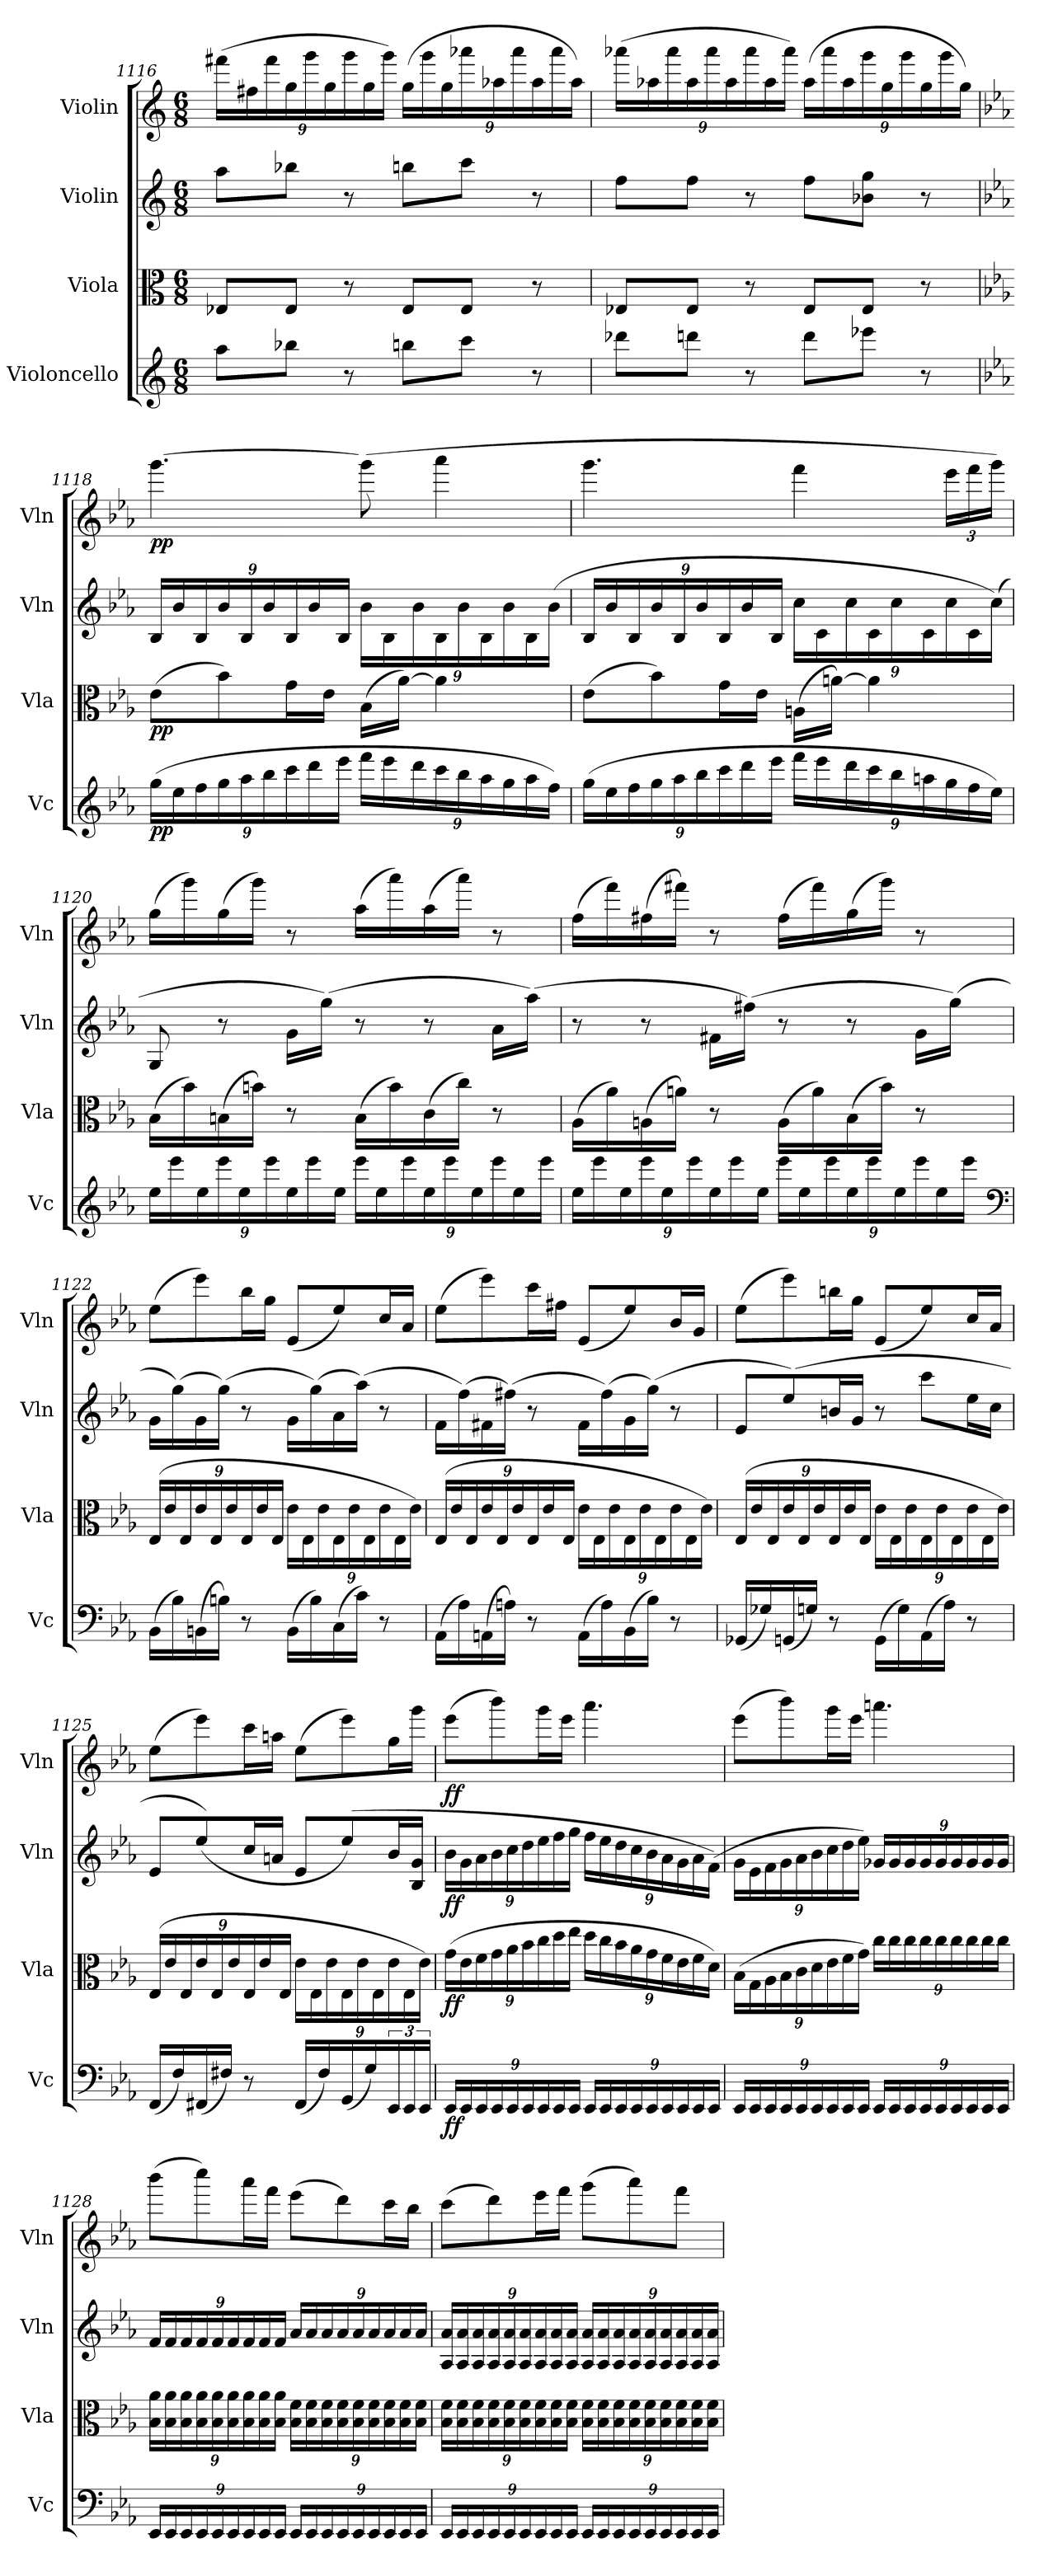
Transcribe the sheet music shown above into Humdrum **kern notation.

**kern	**dynam	**kern	**dynam	**kern	**dynam	**kern	**dynam
*part4	*part4	*part3	*part3	*part2	*part2	*part1	*part1
*staff4	*staff4	*staff3	*staff3	*staff2	*staff2	*staff1	*staff1
*I"Violoncello	*	*I"Viola	*	*I"Violin	*	*I"Violin	*
*I'Vc	*	*I'Vla	*	*I'Vln	*	*I'Vln	*
*clefG2	*	*clefC3	*	*clefG2	*	*clefG2	*
*k[]	*	*k[]	*	*k[]	*	*k[]	*
*M6/8	*	*M6/8	*	*M6/8	*	*M6/8	*
=1116	=1116	=1116	=1116	=1116	=1116	=1116	=1116
8aa\L	.	8E-X/L	.	8aa\L	.	(24fff#X\LL	.
.	.	.	.	.	.	24ff#X\	.
.	.	.	.	.	.	24fff#\	.
8bb-X\J	.	8E-/J	.	8bb-X\J	.	24gg\	.
.	.	.	.	.	.	24ggg\	.
.	.	.	.	.	.	24gg\	.
8r	.	8r	.	8r	.	24ggg\	.
.	.	.	.	.	.	24gg\	.
.	.	.	.	.	.	24ggg\JJ)	.
8bbn\L	.	8E-/L	.	8bbn\L	.	(24gg\LL	.
.	.	.	.	.	.	24ggg\	.
.	.	.	.	.	.	24gg\	.
8ccc\J	.	8E-/J	.	8ccc\J	.	24aaa-X\	.
.	.	.	.	.	.	24aa-X\	.
.	.	.	.	.	.	24aaa-\	.
8r	.	8r	.	8r	.	24aa-\	.
.	.	.	.	.	.	24aaa-\	.
.	.	.	.	.	.	24aa-\JJ)	.
=1117	=1117	=1117	=1117	=1117	=1117	=1117	=1117
8ddd-X\L	.	8E-X/L	.	8ff\L	.	(24aaa-X\LL	.
.	.	.	.	.	.	24aa-X\	.
.	.	.	.	.	.	24aaa-\	.
8dddn\J	.	8E-/J	.	8ff\J	.	24aa-\	.
.	.	.	.	.	.	24aaa-\	.
.	.	.	.	.	.	24aa-\	.
8r	.	8r	.	8r	.	24aaa-\	.
.	.	.	.	.	.	24aa-\	.
.	.	.	.	.	.	24aaa-\JJ)	.
8ddd\L	.	8E-/L	.	8ff\L	.	(24aa-\LL	.
.	.	.	.	.	.	24aaa-\	.
.	.	.	.	.	.	24aa-\	.
8eee-X\J	.	8E-/J	.	8b-X\ 8gg\J	.	24ggg\	.
.	.	.	.	.	.	24gg\	.
.	.	.	.	.	.	24ggg\	.
8r	.	8r	.	8r	.	24gg\	.
.	.	.	.	.	.	24ggg\	.
.	.	.	.	.	.	24gg\JJ)	.
=1118	=1118	=1118	=1118	=1118	=1118	=1118	=1118
*k[b-e-a-]	*	*k[b-e-a-]	*	*k[b-e-a-]	*	*k[b-e-a-]	*
(24gg\LL	pp	(8e-\L	pp	24B-/LL	.	[4.ggg	pp
24ee-\	.	.	.	24b-/	.	.	.
24ff\	.	.	.	24B-/	.	.	.
24gg\	.	8b-\)	.	24b-/	.	.	.
24aa-\	.	.	.	24B-/	.	.	.
24bb-\	.	.	.	24b-/	.	.	.
24ccc\	.	16g\L	.	24B-/	.	.	.
24ddd\	.	.	.	24b-/	.	.	.
.	.	16e-\JJ	.	.	.	.	.
24eee-\JJ	.	.	.	24B-/JJ	.	.	.
24fff\LL	.	(16B-\LL	.	24b-\LL	.	(8ggg]	.
24eee-\	.	.	.	24B-\	.	.	.
.	.	[16a-\JJ)	.	.	.	.	.
24ddd\	.	.	.	24b-\	.	.	.
24ccc\	.	4a-]	.	24B-\	.	4aaa-	.
24bb-\	.	.	.	24b-\	.	.	.
24aa-\	.	.	.	24B-\	.	.	.
24gg\	.	.	.	24b-\	.	.	.
24aa-\	.	.	.	24B-\	.	.	.
24ff\JJ)	.	.	.	(24b-\JJ	.	.	.
=1119	=1119	=1119	=1119	=1119	=1119	=1119	=1119
(24gg\LL	.	(8e-\L	.	24B-/LL	.	4.ggg	.
24ee-\	.	.	.	24b-/	.	.	.
24ff\	.	.	.	24B-/	.	.	.
24gg\	.	8b-\)	.	24b-/	.	.	.
24aa-\	.	.	.	24B-/	.	.	.
24bb-\	.	.	.	24b-/	.	.	.
24ccc\	.	16g\L	.	24B-/	.	.	.
24ddd\	.	.	.	24b-/	.	.	.
.	.	16e-\JJ	.	.	.	.	.
24eee-\JJ	.	.	.	24B-/JJ	.	.	.
24fff\LL	.	(16An\LL	.	24cc\LL	.	4fff	.
24eee-\	.	.	.	24c\	.	.	.
.	.	[16an\JJ)	.	.	.	.	.
24ddd\	.	.	.	24cc\	.	.	.
24ccc\	.	4a]	.	24c\	.	.	.
24bb-\	.	.	.	24cc\	.	.	.
24aan\	.	.	.	24c\	.	.	.
24gg\	.	.	.	24cc\	.	24eee-\LL	.
24ff\	.	.	.	24c\	.	24fff\	.
24ee-\JJ)	.	.	.	(24cc\JJ)	.	24ggg\JJ)	.
=1120	=1120	=1120	=1120	=1120	=1120	=1120	=1120
24ee-\LL	.	(16B-\LL	.	8G	.	(16gg\LL	.
24eee-\	.	.	.	.	.	.	.
.	.	16b-\)	.	.	.	16ggg\)	.
24ee-\	.	.	.	.	.	.	.
24eee-\	.	(16Bn\	.	8r	.	(16gg\	.
24ee-\	.	.	.	.	.	.	.
.	.	16bn\JJ)	.	.	.	16ggg\JJ)	.
24eee-\	.	.	.	.	.	.	.
24ee-\	.	8r	.	16g\LL	.	8r	.
24eee-\	.	.	.	.	.	.	.
.	.	.	.	(16gg\JJ)	.	.	.
24ee-\JJ	.	.	.	.	.	.	.
24eee-\LL	.	(16B\LL	.	8r	.	(16aa-\LL	.
24ee-\	.	.	.	.	.	.	.
.	.	16b\)	.	.	.	16aaa-\)	.
24eee-\	.	.	.	.	.	.	.
24ee-\	.	(16c\	.	8r	.	(16aa-\	.
24eee-\	.	.	.	.	.	.	.
.	.	16cc\JJ)	.	.	.	16aaa-\JJ)	.
24ee-\	.	.	.	.	.	.	.
24eee-\	.	8r	.	16a-\LL	.	8r	.
24ee-\	.	.	.	.	.	.	.
.	.	.	.	(16aa-\JJ)	.	.	.
24eee-\JJ	.	.	.	.	.	.	.
=1121	=1121	=1121	=1121	=1121	=1121	=1121	=1121
24ee-\LL	.	(16A-\LL	.	8r	.	(16ff\LL	.
24eee-\	.	.	.	.	.	.	.
.	.	16a-\)	.	.	.	16fff\)	.
24ee-\	.	.	.	.	.	.	.
24eee-\	.	(16An\	.	8r	.	(16ff#X\	.
24ee-\	.	.	.	.	.	.	.
.	.	16an\JJ)	.	.	.	16fff#X\JJ)	.
24eee-\	.	.	.	.	.	.	.
24ee-\	.	8r	.	16f#X\LL	.	8r	.
24eee-\	.	.	.	.	.	.	.
.	.	.	.	(16ff#X\JJ)	.	.	.
24ee-\JJ	.	.	.	.	.	.	.
24eee-\LL	.	(16A\LL	.	8r	.	(16ff#\LL	.
24ee-\	.	.	.	.	.	.	.
.	.	16a\)	.	.	.	16fff#\)	.
24eee-\	.	.	.	.	.	.	.
24ee-\	.	(16B-\	.	8r	.	(16gg\	.
24eee-\	.	.	.	.	.	.	.
.	.	16b-\JJ)	.	.	.	16ggg\JJ)	.
24ee-\	.	.	.	.	.	.	.
24eee-\	.	8r	.	16g\LL	.	8r	.
24ee-\	.	.	.	.	.	.	.
.	.	.	.	(16gg\JJ)	.	.	.
24eee-\JJ	.	.	.	.	.	.	.
*clefF4	*	*	*	*	*	*	*
=1122	=1122	=1122	=1122	=1122	=1122	=1122	=1122
(16BB-\LL	.	(24E-/LL	.	16g\LL	.	(8ee-\L	.
.	.	24e-/	.	.	.	.	.
16B-\)	.	.	.	(16gg\)	.	.	.
.	.	24E-/	.	.	.	.	.
(16BBn\	.	24e-/	.	16g\	.	8eee-\)	.
.	.	24E-/	.	.	.	.	.
16Bn\JJ)	.	.	.	(16gg\JJ)	.	.	.
.	.	24e-/	.	.	.	.	.
8r	.	24E-/	.	8r	.	16bb-\L	.
.	.	24e-/	.	.	.	.	.
.	.	.	.	.	.	16gg\JJ	.
.	.	24E-/JJ	.	.	.	.	.
(16BB\LL	.	24e-\LL	.	16g\LL	.	(8e-/L	.
.	.	24E-\	.	.	.	.	.
16B\)	.	.	.	(16gg\)	.	.	.
.	.	24e-\	.	.	.	.	.
(16C\	.	24E-\	.	16a-\	.	8ee-/)	.
.	.	24e-\	.	.	.	.	.
16c\JJ)	.	.	.	(16aa-\JJ)	.	.	.
.	.	24E-\	.	.	.	.	.
8r	.	24e-\	.	8r	.	16cc/L	.
.	.	24E-\	.	.	.	.	.
.	.	.	.	.	.	16a-/JJ	.
.	.	24e-\JJ)	.	.	.	.	.
=1123	=1123	=1123	=1123	=1123	=1123	=1123	=1123
(16AA-\LL	.	(24E-/LL	.	16f\LL	.	(8ee-\L	.
.	.	24e-/	.	.	.	.	.
16A-\)	.	.	.	(16ff\)	.	.	.
.	.	24E-/	.	.	.	.	.
(16AAn\	.	24e-/	.	16f#X\	.	8eee-\)	.
.	.	24E-/	.	.	.	.	.
16An\JJ)	.	.	.	(16ff#X\JJ)	.	.	.
.	.	24e-/	.	.	.	.	.
8r	.	24E-/	.	8r	.	16ccc\L	.
.	.	24e-/	.	.	.	.	.
.	.	.	.	.	.	16ff#X\JJ	.
.	.	24E-/JJ	.	.	.	.	.
(16AA\LL	.	24e-\LL	.	16f#\LL	.	(8e-/L	.
.	.	24E-\	.	.	.	.	.
16A\)	.	.	.	(16ff#\)	.	.	.
.	.	24e-\	.	.	.	.	.
(16BB-\	.	24E-\	.	16g\	.	8ee-/)	.
.	.	24e-\	.	.	.	.	.
16B-\JJ)	.	.	.	(16gg\JJ)	.	.	.
.	.	24E-\	.	.	.	.	.
8r	.	24e-\	.	8r	.	16b-/L	.
.	.	24E-\	.	.	.	.	.
.	.	.	.	.	.	16g/JJ	.
.	.	24e-\JJ)	.	.	.	.	.
=1124	=1124	=1124	=1124	=1124	=1124	=1124	=1124
(16GG-X/LL	.	(24E-/LL	.	8e-/L	.	(8ee-\L	.
.	.	24e-/	.	.	.	.	.
16G-X/)	.	.	.	.	.	.	.
.	.	24E-/	.	.	.	.	.
(16GGn/	.	24e-/	.	(8ee-/)	.	8eee-\)	.
.	.	24E-/	.	.	.	.	.
16Gn/JJ)	.	.	.	.	.	.	.
.	.	24e-/	.	.	.	.	.
8r	.	24E-/	.	16bn/L	.	16bbn\L	.
.	.	24e-/	.	.	.	.	.
.	.	.	.	16g/JJ	.	16gg\JJ	.
.	.	24E-/JJ	.	.	.	.	.
(16GG\LL	.	24e-\LL	.	8r	.	(8e-/L	.
.	.	24E-\	.	.	.	.	.
16G\)	.	.	.	.	.	.	.
.	.	24e-\	.	.	.	.	.
(16AA-\	.	24E-\	.	8ccc\L	.	8ee-/)	.
.	.	24e-\	.	.	.	.	.
16A-\JJ)	.	.	.	.	.	.	.
.	.	24E-\	.	.	.	.	.
8r	.	24e-\	.	16ee-\L	.	16cc/L	.
.	.	24E-\	.	.	.	.	.
.	.	.	.	16cc\JJ	.	16a-/JJ	.
.	.	24e-\JJ)	.	.	.	.	.
=1125	=1125	=1125	=1125	=1125	=1125	=1125	=1125
(16FF/LL	.	(24E-/LL	.	8e-/L	.	(8ee-\L	.
.	.	24e-/	.	.	.	.	.
16F/)	.	.	.	.	.	.	.
.	.	24E-/	.	.	.	.	.
(16FF#X/	.	24e-/	.	(8ee-/)	.	8eee-\)	.
.	.	24E-/	.	.	.	.	.
16F#X/JJ)	.	.	.	.	.	.	.
.	.	24e-/	.	.	.	.	.
8r	.	24E-/	.	16cc/L	.	16ccc\L	.
.	.	24e-/	.	.	.	.	.
.	.	.	.	16an/JJ	.	16aan\JJ	.
.	.	24E-/JJ	.	.	.	.	.
(16FF#/LL	.	24e-\LL	.	8e-/L	.	(8ee-\L	.
.	.	24E-\	.	.	.	.	.
16F#/)	.	.	.	.	.	.	.
.	.	24e-\	.	.	.	.	.
(16GG/	.	24E-\	.	(8ee-/)	.	8eee-\)	.
.	.	24e-\	.	.	.	.	.
16G/)	.	.	.	.	.	.	.
.	.	24E-\	.	.	.	.	.
24EE-/	.	24e-\	.	16b-/L	.	16gg\L	.
24EE-/	.	24E-\	.	.	.	.	.
.	.	.	.	16B-/ 16g/JJ	.	16ggg\JJ	.
24EE-/JJ	.	24e-\JJ)	.	.	.	.	.
=1126	=1126	=1126	=1126	=1126	=1126	=1126	=1126
24EE-/LL	ff	(24g\LL	ff	24b-\LL	ff	(8eee-\L	ff
24EE-/	.	24e-\	.	24g\	.	.	.
24EE-/	.	24f\	.	24a-\	.	.	.
24EE-/	.	24g\	.	24b-\	.	8bbb-\)	.
24EE-/	.	24a-\	.	24cc\	.	.	.
24EE-/	.	24b-\	.	24dd\	.	.	.
24EE-/	.	24cc\	.	24ee-\	.	16ggg\L	.
24EE-/	.	24dd\	.	24ff\	.	.	.
.	.	.	.	.	.	16eee-\JJ	.
24EE-/JJ	.	24ee-\JJ	.	24gg\JJ	.	.	.
24EE-/LL	.	24dd\LL	.	24ff\LL	.	4.aaa-	.
24EE-/	.	24cc\	.	24ee-\	.	.	.
24EE-/	.	24b-\	.	24dd\	.	.	.
24EE-/	.	24a-\	.	24cc\	.	.	.
24EE-/	.	24g\	.	24b-\	.	.	.
24EE-/	.	24f\	.	24a-\	.	.	.
24EE-/	.	24e-\	.	24g\	.	.	.
24EE-/	.	24f\	.	24a-\	.	.	.
24EE-/JJ	.	24d\JJ)	.	(24f\JJ)	.	.	.
=1127	=1127	=1127	=1127	=1127	=1127	=1127	=1127
24EE-/LL	.	(24B-\LL	.	24g\LL	.	(8eee-\L	.
24EE-/	.	24G\	.	24e-\	.	.	.
24EE-/	.	24A-\	.	24f\	.	.	.
24EE-/	.	24B-\	.	24g\	.	8bbb-\)	.
24EE-/	.	24c\	.	24a-\	.	.	.
24EE-/	.	24d\	.	24b-\	.	.	.
24EE-/	.	24e-\	.	24cc\	.	16ggg\L	.
24EE-/	.	24f\	.	24dd\	.	.	.
.	.	.	.	.	.	16eee-\JJ	.
24EE-/JJ	.	24g\JJ)	.	24ee-\JJ)	.	.	.
24EE-/LL	.	24cc\LL	.	24g-X/LL	.	4.aaan	.
24EE-/	.	24cc\	.	24g-/	.	.	.
24EE-/	.	24cc\	.	24g-/	.	.	.
24EE-/	.	24cc\	.	24g-/	.	.	.
24EE-/	.	24cc\	.	24g-/	.	.	.
24EE-/	.	24cc\	.	24g-/	.	.	.
24EE-/	.	24cc\	.	24g-/	.	.	.
24EE-/	.	24cc\	.	24g-/	.	.	.
24EE-/JJ	.	24cc\JJ	.	24g-/JJ	.	.	.
=1128	=1128	=1128	=1128	=1128	=1128	=1128	=1128
24EE-/LL	.	24B-\ 24a-\LL	.	24f/LL	.	(8bbb-\L	.
24EE-/	.	24B-\ 24a-\	.	24f/	.	.	.
24EE-/	.	24B-\ 24a-\	.	24f/	.	.	.
24EE-/	.	24B-\ 24a-\	.	24f/	.	8cccc\)	.
24EE-/	.	24B-\ 24a-\	.	24f/	.	.	.
24EE-/	.	24B-\ 24a-\	.	24f/	.	.	.
24EE-/	.	24B-\ 24a-\	.	24f/	.	16aaa-\L	.
24EE-/	.	24B-\ 24a-\	.	24f/	.	.	.
.	.	.	.	.	.	16fff\JJ	.
24EE-/JJ	.	24B-\ 24a-\JJ	.	24f/JJ	.	.	.
24EE-/LL	.	24B-\ 24f\LL	.	24a-/LL	.	(8eee-\L	.
24EE-/	.	24B-\ 24f\	.	24a-/	.	.	.
24EE-/	.	24B-\ 24f\	.	24a-/	.	.	.
24EE-/	.	24B-\ 24f\	.	24a-/	.	8ddd\)	.
24EE-/	.	24B-\ 24f\	.	24a-/	.	.	.
24EE-/	.	24B-\ 24f\	.	24a-/	.	.	.
24EE-/	.	24B-\ 24f\	.	24a-/	.	16ccc\L	.
24EE-/	.	24B-\ 24f\	.	24a-/	.	.	.
.	.	.	.	.	.	16bb-\JJ	.
24EE-/JJ	.	24B-\ 24f\JJ	.	24a-/JJ	.	.	.
=1129	=1129	=1129	=1129	=1129	=1129	=1129	=1129
24EE-/LL	.	24B-\ 24f\LL	.	24A-/ 24a-/LL	.	(8ccc\L	.
24EE-/	.	24B-\ 24f\	.	24A-/ 24a-/	.	.	.
24EE-/	.	24B-\ 24f\	.	24A-/ 24a-/	.	.	.
24EE-/	.	24B-\ 24f\	.	24A-/ 24a-/	.	8ddd\)	.
24EE-/	.	24B-\ 24f\	.	24A-/ 24a-/	.	.	.
24EE-/	.	24B-\ 24f\	.	24A-/ 24a-/	.	.	.
24EE-/	.	24B-\ 24f\	.	24A-/ 24a-/	.	16eee-\L	.
24EE-/	.	24B-\ 24f\	.	24A-/ 24a-/	.	.	.
.	.	.	.	.	.	16fff\JJ	.
24EE-/JJ	.	24B-\ 24f\JJ	.	24A-/ 24a-/JJ	.	.	.
24EE-/LL	.	24B-\ 24f\LL	.	24A-/ 24a-/LL	.	(8ggg\L	.
24EE-/	.	24B-\ 24f\	.	24A-/ 24a-/	.	.	.
24EE-/	.	24B-\ 24f\	.	24A-/ 24a-/	.	.	.
24EE-/	.	24B-\ 24f\	.	24A-/ 24a-/	.	8aaa-\)	.
24EE-/	.	24B-\ 24f\	.	24A-/ 24a-/	.	.	.
24EE-/	.	24B-\ 24f\	.	24A-/ 24a-/	.	.	.
24EE-/	.	24B-\ 24f\	.	24A-/ 24a-/	.	8fff\J	.
24EE-/	.	24B-\ 24f\	.	24A-/ 24a-/	.	.	.
24EE-/JJ	.	24B-\ 24f\JJ	.	24A-/ 24a-/JJ	.	.	.
=	=	=	=	=	=	=	=
*-	*-	*-	*-	*-	*-	*-	*-
